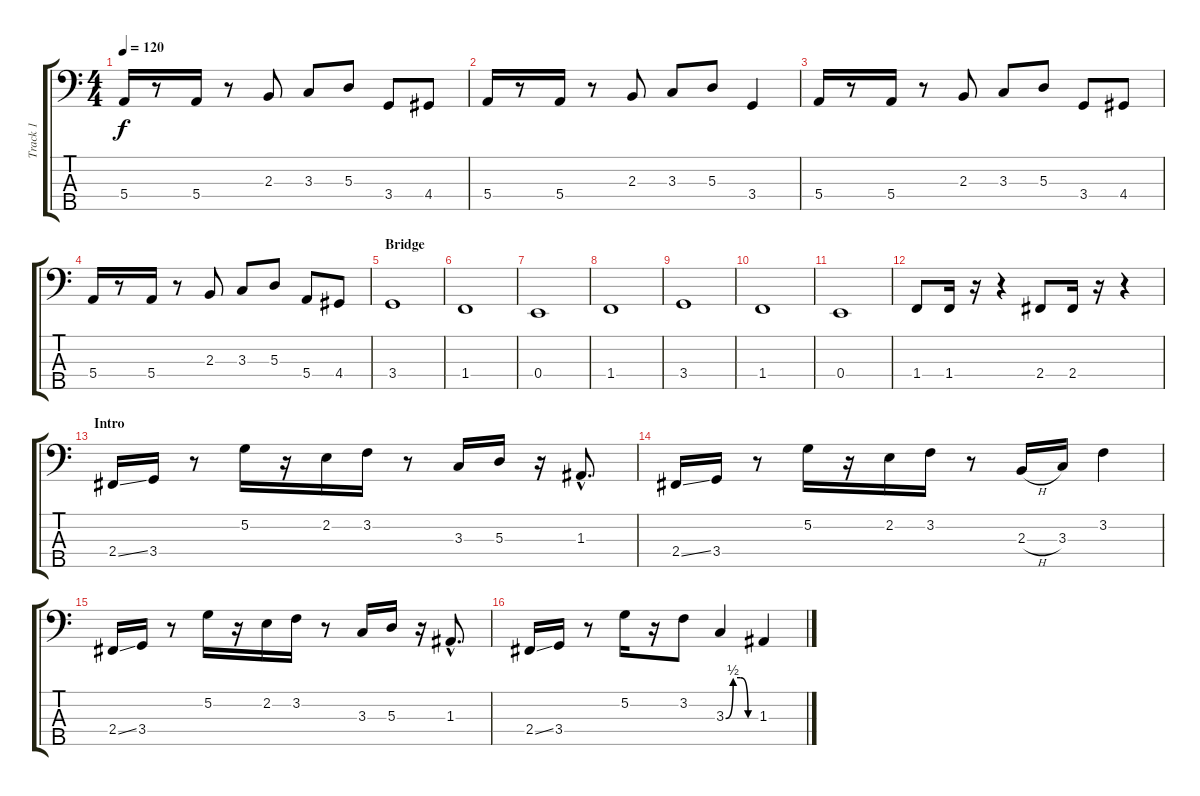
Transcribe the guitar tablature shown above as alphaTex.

\track ("Track 1" "Track 1") {instrument electricbasspick}
\staff {score tabs}
\tuning (G2 D2 A1 E1 B0) {hide}
\ts (4 4)
\tempo 120
\clef f4
\ks c
5.4.16{dy f} r.8 5.4.16 r.8 2.3.8 3.3.8 5.3.8 3.4.8 4.4.8 |
5.4.16 r.8 5.4.16 r.8 2.3.8 3.3.8 5.3.8 3.4.4 |
5.4.16 r.8 5.4.16 r.8 2.3.8 3.3.8 5.3.8 3.4.8 4.4.8 |
5.4.16 r.8 5.4.16 r.8 2.3.8 3.3.8 5.3.8 5.4.8 4.4.8 |
\section ("" "Bridge")
3.4.1 |
1.4.1 |
0.4.1 |
1.4.1 |
3.4.1 |
1.4.1 |
0.4.1 |
1.4.8 1.4.16 r.16 r.4 2.4.8 2.4.16 r.16 r.4 |
\section ("" "Intro")
2.4{ss}.16 3.4.16 r.8 5.2.16 r.16 2.2.16 3.2.16 r.8 3.3.16 5.3.16 r.16 1.3{hac}.8{d} |
2.4{ss}.16 3.4.16 r.8 5.2.16 r.16 2.2.16 3.2.16 r.8 2.3{h}.16 3.3.16 3.2.4 |
2.4{ss}.16 3.4.16 r.8 5.2.16 r.16 2.2.16 3.2.16 r.8 3.3.16 5.3.16 r.16 1.3{hac}.8{d} |
2.4{ss}.16 3.4.16 r.8 5.2.16 r.16 3.2.8 3.3{be (custom 0 0 15 2 30 2 45 0 60 0)}.4 1.3.4
